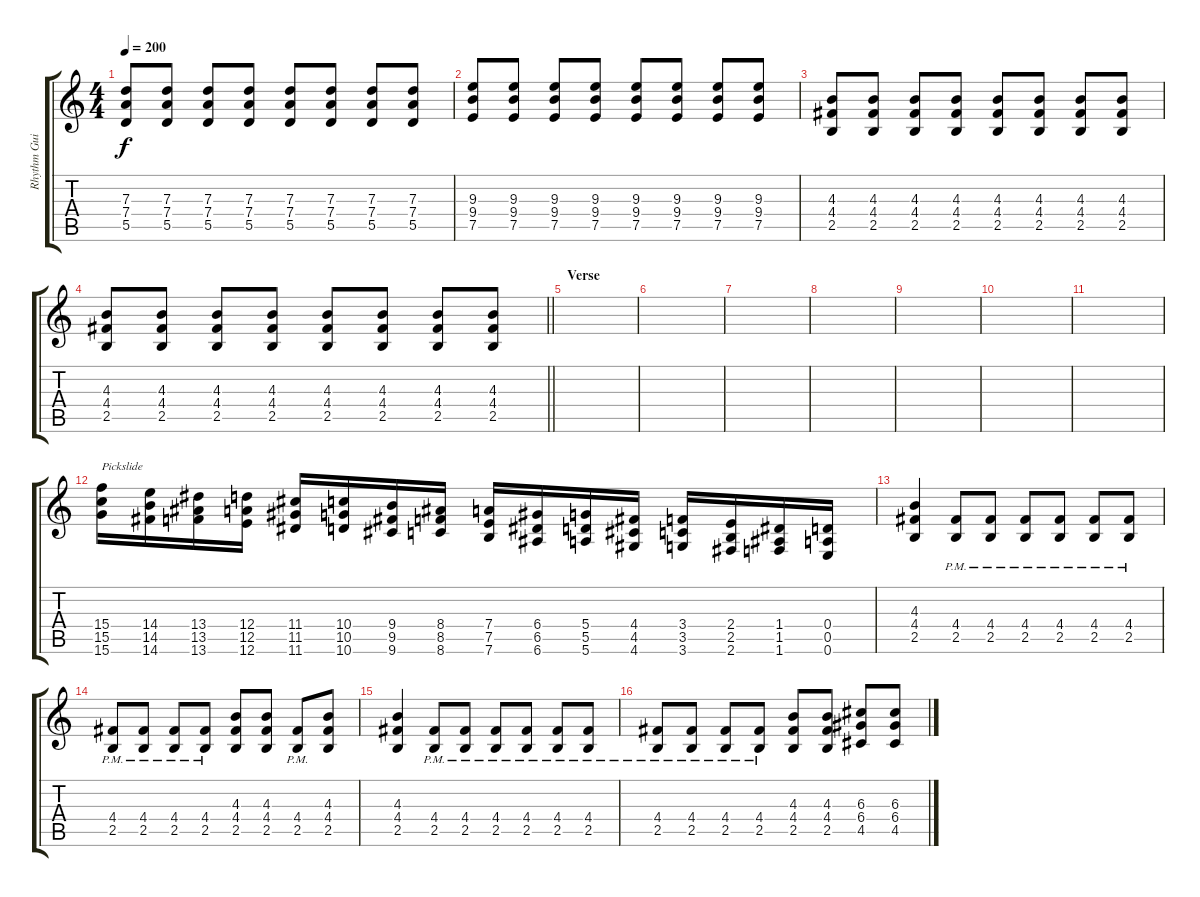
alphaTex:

\track ("Rhythm Guitar 2" "Rhythm Gui") {instrument acousticguitarsteel}
\staff {score tabs}
\tuning (E4 B3 G3 D3 A2 E2) {hide}
\ts (4 4)
\tempo 200
\clef g2
\ks c
(7.3 7.4 5.5).8{dy f} (7.3 7.4 5.5).8 (7.3 7.4 5.5).8 (7.3 7.4 5.5).8 (7.3 7.4 5.5).8 (7.3 7.4 5.5).8 (7.3 7.4 5.5).8 (7.3 7.4 5.5).8 |
(9.3 9.4 7.5).8 (9.3 9.4 7.5).8 (9.3 9.4 7.5).8 (9.3 9.4 7.5).8 (9.3 9.4 7.5).8 (9.3 9.4 7.5).8 (9.3 9.4 7.5).8 (9.3 9.4 7.5).8 |
(4.3 4.4 2.5).8{instrument overdrivenguitar} (4.3 4.4 2.5).8 (4.3 4.4 2.5).8 (4.3 4.4 2.5).8 (4.3 4.4 2.5).8 (4.3 4.4 2.5).8 (4.3 4.4 2.5).8 (4.3 4.4 2.5).8 |
\barLineRight lightlight
(4.3 4.4 2.5).8{instrument overdrivenguitar} (4.3 4.4 2.5).8 (4.3 4.4 2.5).8 (4.3 4.4 2.5).8 (4.3 4.4 2.5).8 (4.3 4.4 2.5).8 (4.3 4.4 2.5).8 (4.3 4.4 2.5).8 |
\section ("" "Verse")
|
|
|
|
|
|
|
(15.4 15.5 15.6).16{txt "Pickslide"} (14.4 14.5 14.6).16 (13.4 13.5 13.6).16 (12.4 12.5 12.6).16 (11.4 11.5 11.6).16 (10.4 10.5 10.6).16 (9.4 9.5 9.6).16 (8.4 8.5 8.6).16 (7.4 7.5 7.6).16 (6.4 6.5 6.6).16 (5.4 5.5 5.6).16 (4.4 4.5 4.6).16 (3.4 3.5 3.6).16 (2.4 2.5 2.6).16 (1.4 1.5 1.6).16 (0.4 0.5 0.6).16 |
(4.3 4.4 2.5).4{instrument overdrivenguitar} (4.4{pm} 2.5{pm}).8 (4.4{pm} 2.5{pm}).8 (4.4{pm} 2.5{pm}).8 (4.4{pm} 2.5{pm}).8 (4.4{pm} 2.5{pm}).8 (4.4{pm} 2.5{pm}).8 |
(4.4{pm} 2.5{pm}).8{instrument overdrivenguitar} (4.4{pm} 2.5{pm}).8 (4.4{pm} 2.5{pm}).8 (4.4{pm} 2.5{pm}).8 (4.3 4.4 2.5).8 (4.3 4.4 2.5).8 (4.4{pm} 2.5{pm}).8 (4.3 4.4 2.5).8 |
(4.3 4.4 2.5).4{instrument overdrivenguitar} (4.4{pm} 2.5{pm}).8 (4.4{pm} 2.5{pm}).8 (4.4{pm} 2.5{pm}).8 (4.4{pm} 2.5{pm}).8 (4.4{pm} 2.5{pm}).8 (4.4{pm} 2.5{pm}).8 |
(4.4{pm} 2.5{pm}).8{instrument overdrivenguitar} (4.4{pm} 2.5{pm}).8 (4.4{pm} 2.5{pm}).8 (4.4{pm} 2.5{pm}).8 (4.3 4.4 2.5).8 (4.3 4.4 2.5).8 (6.3 6.4 4.5).8 (6.3 6.4 4.5).8
